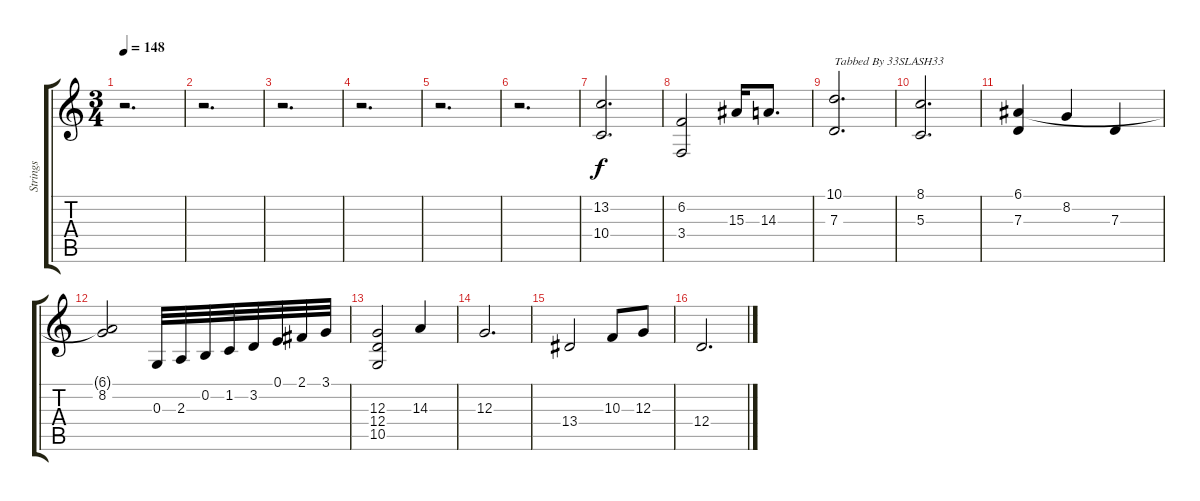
\track ("Strings" "Strings") {instrument stringensemble1}
\staff {score tabs}
\tuning (E4 B3 G3 D3 A2 E2) {hide}
\ts (3 4)
\tempo 148
\clef g2
\ks c
r.2{d dy f} |
r.2{d} |
r.2{d} |
r.2{d} |
r.2{d} |
r.2{d} |
(13.2 10.4).2{d} |
(6.2 3.4).2 15.3.16 14.3.8{d} |
(10.1 7.3).2{d txt "Tabbed By 33SLASH33"} |
(8.1 5.3).2{d} |
(6.1 7.3).4 8.2.4 7.3.4 |
(6.1{t} 8.2).2 0.3.32 2.3.32 0.2.32 1.2.32 3.2.32 0.1.32 2.1.32 3.1.32 |
(12.3 12.4 10.5).2 14.3.4 |
12.3.2{d} |
13.4.2 10.3.8 12.3.8 |
12.4.2{d}
